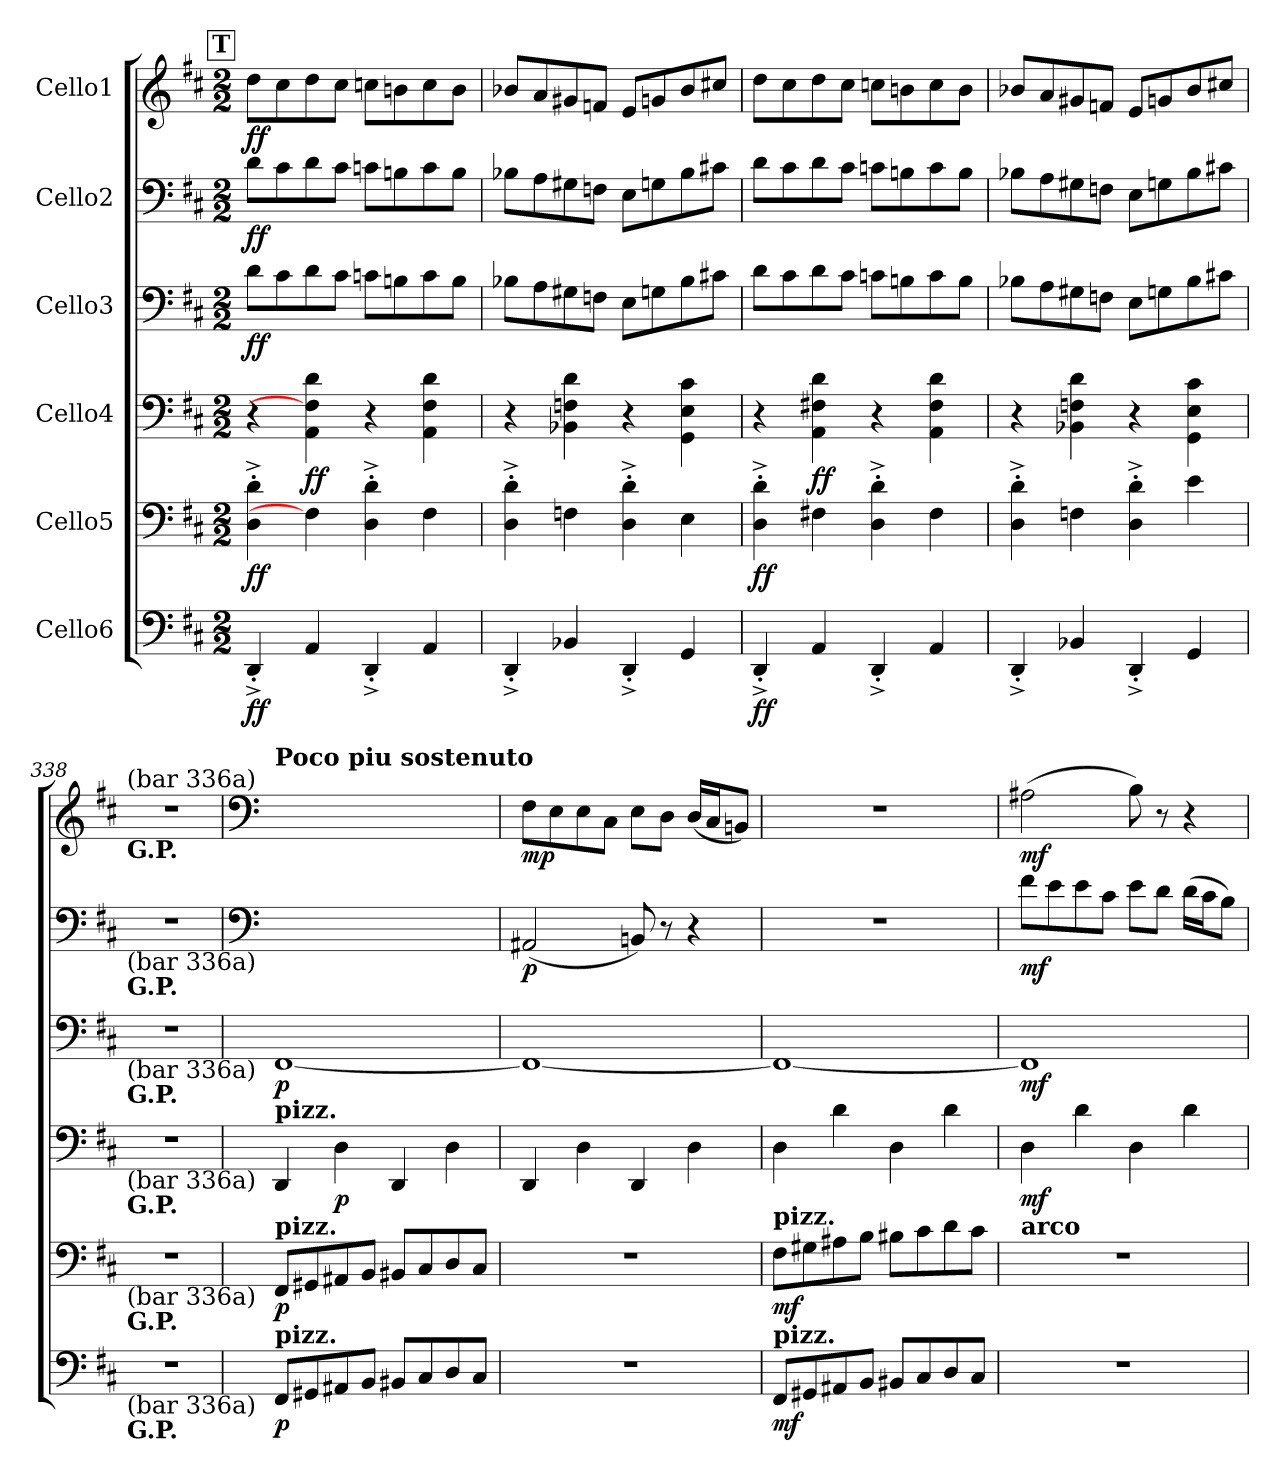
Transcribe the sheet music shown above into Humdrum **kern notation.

**kern	**dynam	**kern	**dynam	**kern	**dynam	**kern	**dynam	**kern	**dynam	**kern	**dynam
*part6	*part6	*part5	*part5	*part4	*part4	*part3	*part3	*part2	*part2	*part1	*part1
*staff6	*staff6	*staff5	*staff5	*staff4	*staff4	*staff3	*staff3	*staff2	*staff2	*staff1	*staff1
*I"Cello6	*	*I"Cello5	*	*I"Cello4	*	*I"Cello3	*	*I"Cello2	*	*I"Cello1	*
!!LO:LB:g=z
*clefF4	*	*clefF4	*	*clefF4	*	*clefF4	*	*clefF4	*	*clefG2	*
*k[f#c#]	*	*k[f#c#]	*	*k[f#c#]	*	*k[f#c#]	*	*k[f#c#]	*	*k[f#c#]	*
*D:	*	*D:	*	*D:	*	*D:	*	*D:	*	*D:	*
*M2/2	*	*M2/2	*	*M2/2	*	*M2/2	*	*M2/2	*	*M2/2	*
!!LO:REH:place=s1:a:B:fs=15.4267:t=T
=334	=334	=334	=334	=334	=334	=334	=334	=334	=334	=334	=334
!	!LO:DY:b	!	!LO:DY:b	!	!	!	!LO:DY:b	!	!LO:DY:b	!	!LO:DY:b
4DD'^/	ff	4D\'^ 4d\'^	ff	4r	.	8d\L	ff	8d\L	ff	8dd\L	ff
.	.	.	.	.	.	8c#\	.	8c#\	.	8cc#\	.
!	!	!	!	!	!LO:DY:b	!	!	!	!	!	!
4AA/	.	4F#\]	.	4AA\ 4F#\] 4d\	ff	8d\	.	8d\	.	8dd\	.
.	.	.	.	.	.	8c#\J	.	8c#\J	.	8cc#\J	.
4DD'^/	.	4D\'^ 4d\'^	.	4r	.	8cn\L	.	8cn\L	.	8ccn\L	.
.	.	.	.	.	.	8Bn\	.	8Bn\	.	8bn\	.
4AA/	.	4F#\	.	4AA\ 4F#\ 4d\	.	8c\	.	8c\	.	8cc\	.
.	.	.	.	.	.	8B\J	.	8B\J	.	8b\J	.
!!LO:PB:g=z
=335	=335	=335	=335	=335	=335	=335	=335	=335	=335	=335	=335
4DD'^/	.	4D\'^ 4d\'^	.	4r	.	8B-X\L	.	8B-X\L	.	8b-X/L	.
.	.	.	.	.	.	8A\	.	8A\	.	8a/	.
4BB-X/	.	4Fn\	.	4BB-X\ 4Fn\ 4d\	.	8G#X\	.	8G#X\	.	8g#X/	.
.	.	.	.	.	.	8Fn\J	.	8Fn\J	.	8fn/J	.
4DD'^/	.	4D\'^ 4d\'^	.	4r	.	8E\L	.	8E\L	.	8e/L	.
.	.	.	.	.	.	8Gn\	.	8Gn\	.	8gn/	.
4GG/	.	4E\	.	4GG\ 4E\ 4c#\	.	8B-\	.	8B-\	.	8b-/	.
.	.	.	.	.	.	8c#X\J	.	8c#X\J	.	8cc#X/J	.
=336	=336	=336	=336	=336	=336	=336	=336	=336	=336	=336	=336
!	!LO:DY:b	!	!LO:DY:b	!	!	!	!	!	!	!	!
4DD'^/	ff	4D\'^ 4d\'^	ff	4r	.	8d\L	.	8d\L	.	8dd\L	.
.	.	.	.	.	.	8c#\	.	8c#\	.	8cc#\	.
!	!	!	!	!	!LO:DY:b	!	!	!	!	!	!
4AA/	.	4F#X\	.	4AA\ 4F#X\ 4d\	ff	8d\	.	8d\	.	8dd\	.
.	.	.	.	.	.	8c#\J	.	8c#\J	.	8cc#\J	.
4DD'^/	.	4D\'^ 4d\'^	.	4r	.	8cn\L	.	8cn\L	.	8ccn\L	.
.	.	.	.	.	.	8Bn\	.	8Bn\	.	8bn\	.
4AA/	.	4F#\	.	4AA\ 4F#\ 4d\	.	8c\	.	8c\	.	8cc\	.
.	.	.	.	.	.	8B\J	.	8B\J	.	8b\J	.
=337	=337	=337	=337	=337	=337	=337	=337	=337	=337	=337	=337
4DD'^/	.	4D\'^ 4d\'^	.	4r	.	8B-X\L	.	8B-X\L	.	8b-X/L	.
.	.	.	.	.	.	8A\	.	8A\	.	8a/	.
4BB-X/	.	4Fn\	.	4BB-X\ 4Fn\ 4d\	.	8G#X\	.	8G#X\	.	8g#X/	.
.	.	.	.	.	.	8Fn\J	.	8Fn\J	.	8fn/J	.
4DD'^/	.	4D\'^ 4d\'^	.	4r	.	8E\L	.	8E\L	.	8e/L	.
.	.	.	.	.	.	8Gn\	.	8Gn\	.	8gn/	.
4GG/	.	4e\	.	4GG\ 4E\ 4c#\	.	8B-\	.	8B-\	.	8b-/	.
.	.	.	.	.	.	8c#X\J	.	8c#X\J	.	8cc#X/J	.
=338	=338	=338	=338	=338	=338	=338	=338	=338	=338	=338	=338
!	!	!	!	!	!	!	!	!	!	!LO:TX:a:t=(bar 336a)	!
!	!	!	!	!	!	!	!	!	!	!LO:TX:b:B:t=G.P.	!
!	!	!	!	!	!	!	!	!LO:TX:b:t=(bar 336a)	!	!	!
!	!	!	!	!	!	!	!	!LO:TX:b:B:t=G.P.	!	!	!
!	!	!	!	!	!	!LO:TX:b:t=(bar 336a)	!	!	!	!	!
!	!	!	!	!	!	!LO:TX:b:B:t=G.P.	!	!	!	!	!
!	!	!	!	!LO:TX:b:t=(bar 336a)	!	!	!	!	!	!	!
!	!	!	!	!LO:TX:b:B:t=G.P.	!	!	!	!	!	!	!
!	!	!LO:TX:b:t=(bar 336a)	!	!	!	!	!	!	!	!	!
!	!	!LO:TX:b:B:t=G.P.	!	!	!	!	!	!	!	!	!
!LO:TX:b:t=(bar 336a)	!	!	!	!	!	!	!	!	!	!	!
!LO:TX:b:B:t=G.P.	!	!	!	!	!	!	!	!	!	!	!
1r	.	1r	.	1r	.	1r	.	1r	.	1r	.
=339	=339	=339	=339	=339	=339	=339	=339	=339	=339	=339	=339
*	*	*	*	*	*	*	*	*clefF4	*	*clefF4	*
!	!	!	!	!	!	!	!	!	!	!LO:TX:a:B:t=Poco piu sostenuto	!
!	!	!	!	!LO:TX:a:B:t=pizz.	!	!	!	!	!	!	!
!	!	!LO:TX:a:B:t=pizz.	!	!	!	!	!	!	!	!	!
!LO:TX:a:B:t=pizz.	!	!	!	!	!	!	!	!	!	!	!
!	!LO:DY:b	!	!LO:DY:b	!	!	!	!LO:DY:b	!	!	!	!
8FF#/L	p	8FF#/L	p	4DD/	.	[1FF#	p	8F#\Lyy	.	8F#\Lyy	.
8GG#X/	.	8GG#X/	.	.	.	.	.	8G#X\yy	.	8G#X\yy	.
!	!	!	!	!	!LO:DY:b	!	!	!	!	!	!
8AA#X/	.	8AA#X/	.	4D\	p	.	.	8A#X\yy	.	8A#X\yy	.
8BB/J	.	8BB/J	.	.	.	.	.	8B\Jyy	.	8B\Jyy	.
8BB#X/L	.	8BB#X/L	.	4DD/	.	.	.	8B#X\Lyy	.	8B#X\Lyy	.
8C#/	.	8C#/	.	.	.	.	.	8c#\yy	.	8c#\yy	.
8D/	.	8D/	.	4D\	.	.	.	8d\yy	.	8d\yy	.
8C#/J	.	8C#/J	.	.	.	.	.	8c#\Jyy	.	8c#\Jyy	.
!!LO:PB:g=z
=340	=340	=340	=340	=340	=340	=340	=340	=340	=340	=340	=340
!	!	!	!	!	!	!	!	!	!LO:DY:b	!	!LO:DY:b
1r	.	1r	.	4DD/	.	1FF#_	.	(2AA#X/	p	8F#\L	mp
.	.	.	.	.	.	.	.	.	.	8E\	.
.	.	.	.	4D\	.	.	.	.	.	8E\	.
.	.	.	.	.	.	.	.	.	.	8C#\J	.
.	.	.	.	4DD/	.	.	.	8BBn/)	.	8E\L	.
.	.	.	.	.	.	.	.	8r	.	8D\J	.
.	.	.	.	4D\	.	.	.	4r	.	(16D/LL	.
.	.	.	.	.	.	.	.	.	.	16C#/J	.
.	.	.	.	.	.	.	.	.	.	8BBn/J)	.
=341	=341	=341	=341	=341	=341	=341	=341	=341	=341	=341	=341
!	!	!LO:TX:a:B:t=pizz.	!	!	!	!	!	!	!	!	!
!LO:TX:a:B:t=pizz.	!	!	!	!	!	!	!	!	!	!	!
!	!LO:DY:b	!	!LO:DY:b	!	!	!	!	!	!	!	!
8FF#/L	mf	8F#\L	mf	4D\	.	1FF#_	.	1r	.	1r	.
8GG#X/	.	8G#X\	.	.	.	.	.	.	.	.	.
8AA#X/	.	8A#X\	.	4d\	.	.	.	.	.	.	.
8BB/J	.	8B\J	.	.	.	.	.	.	.	.	.
8BB#X/L	.	8B#X\L	.	4D\	.	.	.	.	.	.	.
8C#/	.	8c#\	.	.	.	.	.	.	.	.	.
8D/	.	8d\	.	4d\	.	.	.	.	.	.	.
8C#/J	.	8c#\J	.	.	.	.	.	.	.	.	.
=342	=342	=342	=342	=342	=342	=342	=342	=342	=342	=342	=342
!	!	!LO:TX:a:B:t=arco	!	!	!	!	!	!	!	!	!
!	!	!	!	!	!LO:DY:b	!	!LO:DY:b	!	!LO:DY:b	!	!LO:DY:b
1r	.	1r	.	4D\	mf	1FF#]	mf	8f#\L	mf	(2A#X\	mf
.	.	.	.	.	.	.	.	8e\	.	.	.
.	.	.	.	4d\	.	.	.	8e\	.	.	.
.	.	.	.	.	.	.	.	8c#\J	.	.	.
.	.	.	.	4D\	.	.	.	8e\L	.	8B\)	.
.	.	.	.	.	.	.	.	8d\J	.	8r	.
.	.	.	.	4d\	.	.	.	(16d\LL	.	4r	.
.	.	.	.	.	.	.	.	16c#\J	.	.	.
.	.	.	.	.	.	.	.	8B\J)	.	.	.
=	=	=	=	=	=	=	=	=	=	=	=
*-	*-	*-	*-	*-	*-	*-	*-	*-	*-	*-	*-
